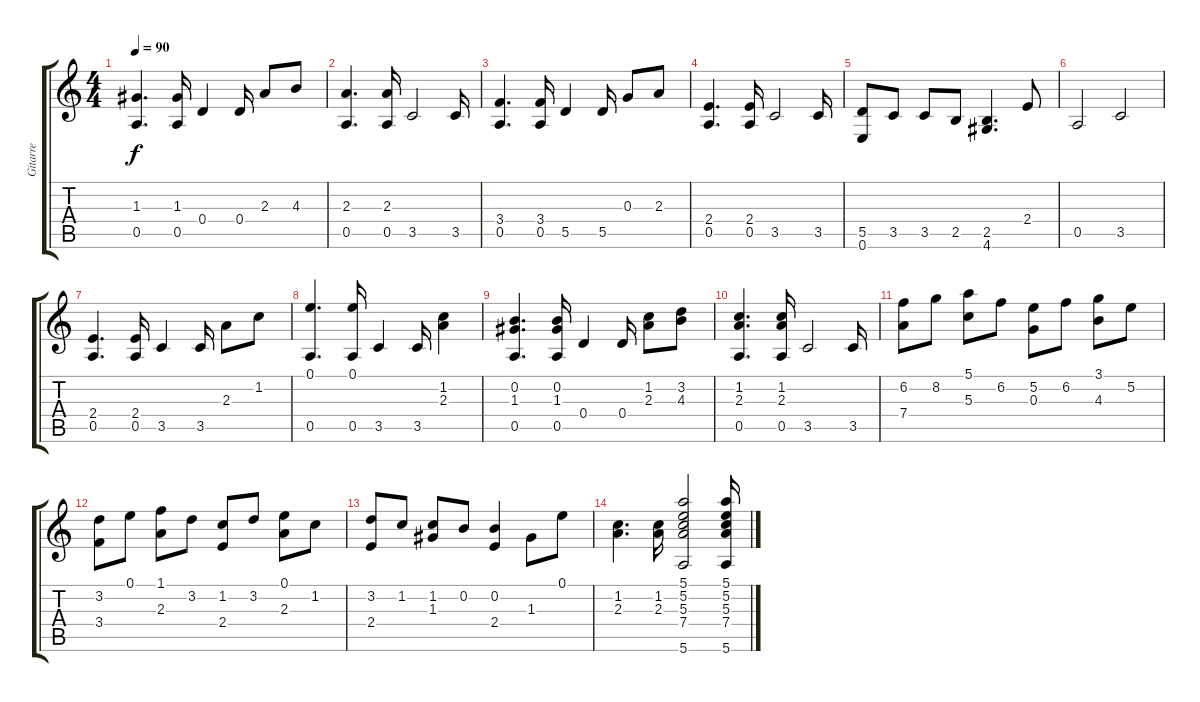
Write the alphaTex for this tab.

\track ("Gitarre" "Gitarre") {instrument acousticguitarsteel}
\staff {score tabs}
\tuning (E4 B3 G3 D3 A2 E2) {hide}
\ts (4 4)
\tempo 90
\clef g2
\ks c
(1.3 0.5).4{d dy f} (1.3 0.5).16 0.4.4 0.4.16 2.3.8 4.3.8 |
(2.3 0.5).4{d} (2.3 0.5).16 3.5.2 3.5.16 |
(3.4 0.5).4{d} (3.4 0.5).16 5.5.4 5.5.16 0.3.8 2.3.8 |
(2.4 0.5).4{d} (2.4 0.5).16 3.5.2 3.5.16 |
(5.5 0.6).8 3.5.8 3.5.8 2.5.8 (2.5 4.6).4{d} 2.4.8 |
0.5.2 3.5.2 |
(2.4 0.5).4{d} (2.4 0.5).16 3.5.4 3.5.16 2.3.8 1.2.8 |
(0.1 0.5).4{d} (0.1 0.5).16 3.5.4 3.5.16 (1.2 2.3).4 |
(0.2 1.3 0.5).4{d} (0.2 1.3 0.5).16 0.4.4 0.4.16 (1.2 2.3).8 (3.2 4.3).8 |
(1.2 2.3 0.5).4{d} (1.2 2.3 0.5).16 3.5.2 3.5.16 |
(6.2 7.4).8 8.2.8 (5.1 5.3).8 6.2.8 (5.2 0.3).8 6.2.8 (3.1 4.3).8 5.2.8 |
(3.2 3.4).8 0.1.8 (1.1 2.3).8 3.2.8 (1.2 2.4).8 3.2.8 (0.1 2.3).8 1.2.8 |
(3.2 2.4).8 1.2.8 (1.2 1.3).8 0.2.8 (0.2 2.4).4 1.3.8 0.1.8 |
(1.2 2.3).4{d} (1.2 2.3).16 (5.1 5.2 5.3 7.4 5.6).2 (5.1 5.2 5.3 7.4 5.6).16
